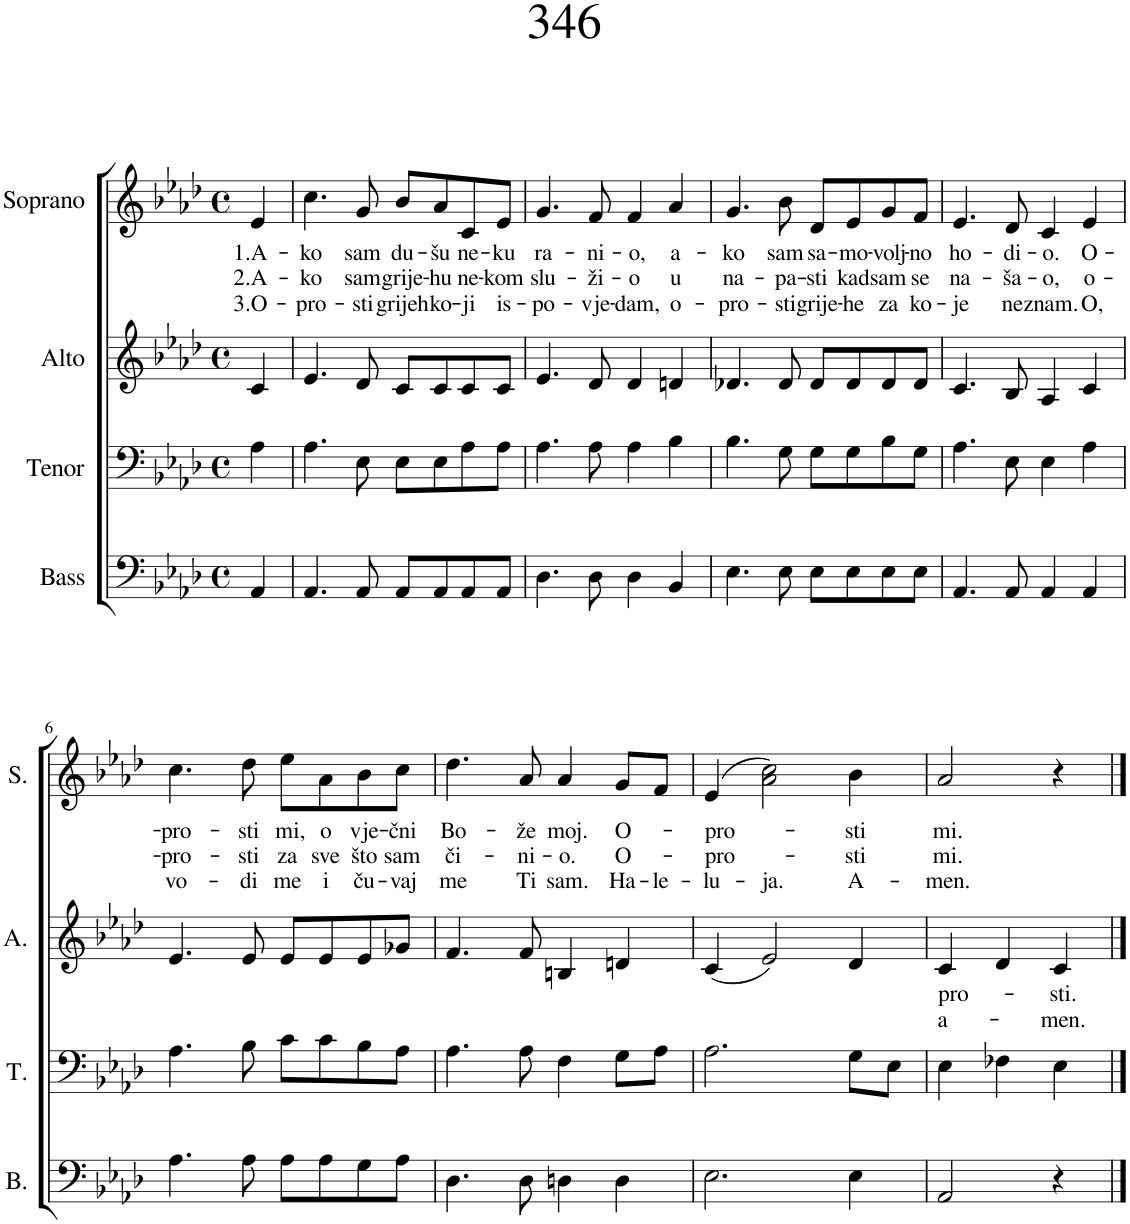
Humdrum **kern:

**kern	**kern	**kern	**text	**text	**kern	**text	**text	**text
*part4	*part3	*part2	*part2	*part2	*part1	*part1	*part1	*part1
*staff4	*staff3	*staff2	*staff2	*staff2	*staff1	*staff1	*staff1	*staff1
*I"Bass	*I"Tenor	*I"Alto	*	*	*I"Soprano	*	*	*
*I'B.	*I'T.	*I'A.	*	*	*I'S.	*	*	*
*clefF4	*clefF4	*clefG2	*	*	*clefG2	*	*	*
*k[b-e-a-d-]	*k[b-e-a-d-]	*k[b-e-a-d-]	*	*	*k[b-e-a-d-]	*	*	*
*M4/4	*M4/4	*M4/4	*	*	*M4/4	*	*	*
*met(c)	*met(c)	*met(c)	*	*	*met(c)	*	*	*
=1	=1	=1	=1	=1	=1	=1	=1	=1
!	!	!	!	!	!	!LO:LY:b	!LO:LY:b	!LO:LY:b
4AA-/	4A-\	4c/	.	.	4e-/	1.A-	2.A-	3.O-
=2	=2	=2	=2	=2	=2	=2	=2	=2
!	!	!	!	!	!	!LO:LY:b	!LO:LY:b	!LO:LY:b
4.AA-/	4.A-\	4.e-/	.	.	4.cc\	-ko	-ko	-pro-
!	!	!	!	!	!	!LO:LY:b	!LO:LY:b	!LO:LY:b
8AA-/	8E-\	8d-/	.	.	8g/	sam	sam	-sti
!	!	!	!	!	!	!LO:LY:b	!LO:LY:b	!LO:LY:b
8AA-/L	8E-\L	8c/L	.	.	8b-/L	du-	grije-	grijeh
!	!	!	!	!	!	!LO:LY:b	!LO:LY:b	!LO:LY:b
8AA-/	8E-\	8c/	.	.	8a-/	-šu	-hu	ko-
!	!	!	!	!	!	!LO:LY:b	!LO:LY:b	!LO:LY:b
8AA-/	8A-\	8c/	.	.	8c/	ne-	ne-	-ji
!	!	!	!	!	!	!LO:LY:b	!LO:LY:b	!LO:LY:b
8AA-/J	8A-\J	8c/J	.	.	8e-/J	-ku	-kom	is-
=3	=3	=3	=3	=3	=3	=3	=3	=3
!	!	!	!	!	!	!LO:LY:b	!LO:LY:b	!LO:LY:b
4.D-\	4.A-\	4.e-/	.	.	4.g/	ra-	slu-	-po-
!	!	!	!	!	!	!LO:LY:b	!LO:LY:b	!LO:LY:b
8D-\	8A-\	8d-/	.	.	8f/	-ni-	-ži-	-vje-
!	!	!	!	!	!	!LO:LY:b	!LO:LY:b	!LO:LY:b
4D-\	4A-\	4d-/	.	.	4f/	-o,	-o	-dam,
!	!	!	!	!	!	!LO:LY:b	!LO:LY:b	!LO:LY:b
4BB-/	4B-\	4dn/	.	.	4a-/	a-	u	o-
=4	=4	=4	=4	=4	=4	=4	=4	=4
!	!	!	!	!	!	!LO:LY:b	!LO:LY:b	!LO:LY:b
4.E-\	4.B-\	4.d-X/	.	.	4.g/	-ko	na-	-pro-
!	!	!	!	!	!	!LO:LY:b	!LO:LY:b	!LO:LY:b
8E-\	8G\	8d-/	.	.	8b-\	sam	-pa-	-sti
!	!	!	!	!	!	!LO:LY:b	!LO:LY:b	!LO:LY:b
8E-\L	8G\L	8d-/L	.	.	8d-/L	sa-	-sti	grije-
!	!	!	!	!	!	!LO:LY:b	!LO:LY:b	!LO:LY:b
8E-\	8G\	8d-/	.	.	8e-/	-mo-	kad	-he
!	!	!	!	!	!	!LO:LY:b	!LO:LY:b	!LO:LY:b
8E-\	8B-\	8d-/	.	.	8g/	-volj-	sam	za
!	!	!	!	!	!	!LO:LY:b	!LO:LY:b	!LO:LY:b
8E-\J	8G\J	8d-/J	.	.	8f/J	-no	se	ko-
=5	=5	=5	=5	=5	=5	=5	=5	=5
!	!	!	!	!	!	!LO:LY:b	!LO:LY:b	!LO:LY:b
4.AA-/	4.A-\	4.c/	.	.	4.e-/	ho-	na-	-je
!	!	!	!	!	!	!LO:LY:b	!LO:LY:b	!LO:LY:b
8AA-/	8E-\	8B-/	.	.	8d-/	-di-	-ša-	ne
!	!	!	!	!	!	!LO:LY:b	!LO:LY:b	!LO:LY:b
4AA-/	4E-\	4A-/	.	.	4c/	-o.	-o,	znam.
!	!	!	!	!	!	!LO:LY:b	!LO:LY:b	!LO:LY:b
4AA-/	4A-\	4c/	.	.	4e-/	O-	o-	O,
!!LO:LB:g=z
=6	=6	=6	=6	=6	=6	=6	=6	=6
!	!	!	!	!	!	!LO:LY:b	!LO:LY:b	!LO:LY:b
4.A-\	4.A-\	4.e-/	.	.	4.cc\	-pro-	-pro-	vo-
!	!	!	!	!	!	!LO:LY:b	!LO:LY:b	!LO:LY:b
8A-\	8B-\	8e-/	.	.	8dd-\	-sti	-sti	-di
!	!	!	!	!	!	!LO:LY:b	!LO:LY:b	!LO:LY:b
8A-\L	8c\L	8e-/L	.	.	8ee-\L	mi,	za	me
!	!	!	!	!	!	!LO:LY:b	!LO:LY:b	!LO:LY:b
8A-\	8c\	8e-/	.	.	8a-\	o	sve	i
!	!	!	!	!	!	!LO:LY:b	!LO:LY:b	!LO:LY:b
8G\	8B-\	8e-/	.	.	8b-\	vje-	što	ču-
!	!	!	!	!	!	!LO:LY:b	!LO:LY:b	!LO:LY:b
8A-\J	8A-\J	8g-X/J	.	.	8cc\J	-čni	sam	-vaj
=7	=7	=7	=7	=7	=7	=7	=7	=7
!	!	!	!	!	!	!LO:LY:b	!LO:LY:b	!LO:LY:b
4.D-\	4.A-\	4.f/	.	.	4.dd-\	Bo-	či-	me
!	!	!	!	!	!	!LO:LY:b	!LO:LY:b	!LO:LY:b
8D-\	8A-\	8f/	.	.	8a-/	-že	-ni-	Ti
!	!	!	!	!	!	!LO:LY:b	!LO:LY:b	!LO:LY:b
4Dn\	4F\	4Bn/	.	.	4a-/	moj.	-o.	sam.
!	!	!	!	!	!	!LO:LY:b	!LO:LY:b	!LO:LY:b
4D\	8G\L	4dn/	.	.	8g/L	O-	O-	Ha-
!	!	!	!	!	!	!	!	!LO:LY:b
.	8A-\J	.	.	.	8f/J	.	.	-le-
=8	=8	=8	=8	=8	=8	=8	=8	=8
!	!	!	!	!	!	!LO:LY:b	!LO:LY:b	!LO:LY:b
2.E-\	2.A-\	(4c/	.	.	(4e-/	-pro-	-pro-	-lu-
!	!	!	!	!	!	!	!	!LO:LY:b
.	.	2e-/)	.	.	2a-\ 2cc\)	.	.	-ja.
!	!	!	!	!	!	!LO:LY:b	!LO:LY:b	!LO:LY:b
4E-\	8G\L	4d-/	.	.	4b-\	-sti	-sti	A-
.	8E-\J	.	.	.	.	.	.	.
=9	=9	=9	=9	=9	=9	=9	=9	=9
!	!	!	!LO:LY:b	!LO:LY:b	!	!LO:LY:b	!LO:LY:b	!LO:LY:b
2AA-/	4E-\	4c/	pro-	a-	2a-/	mi.	mi.	-men.
.	4F-X\	4d-/	.	.	.	.	.	.
!	!	!	!LO:LY:b	!LO:LY:b	!	!	!	!
4r	4E-\	4c/	-sti.	-men.	4r	.	.	.
==	==	==	==	==	==	==	==	==
*-	*-	*-	*-	*-	*-	*-	*-	*-
